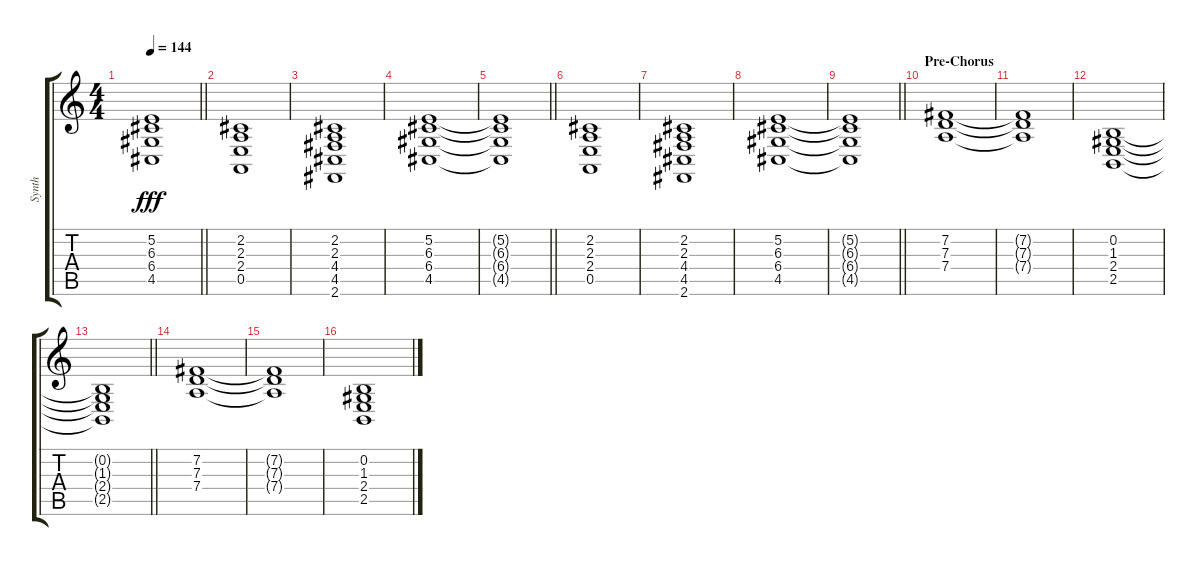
\track ("Synth" "Synth") {instrument synthstrings1}
\staff {score tabs}
\tuning (E4 B3 G3 D3 A2 E2) {hide}
\ts (4 4)
\tempo 144
\clef g2
\barLineRight lightlight
\ks c
(5.2{t} 6.3{t} 6.4{t} 4.5{t}).1{dy fff} |
(2.2 2.3 2.4 0.5).1 |
(2.2 2.3 4.4 4.5 2.6).1 |
(5.2 6.3 6.4 4.5).1 |
\barLineRight lightlight
(5.2{t} 6.3{t} 6.4{t} 4.5{t}).1 |
(2.2 2.3 2.4 0.5).1 |
(2.2 2.3 4.4 4.5 2.6).1 |
(5.2 6.3 6.4 4.5).1 |
\barLineRight lightlight
(5.2{t} 6.3{t} 6.4{t} 4.5{t}).1 |
\section ("" "Pre-Chorus")
(7.2 7.3 7.4).1 |
(7.2{t} 7.3{t} 7.4{t}).1 |
(0.2 1.3 2.4 2.5).1 |
\barLineRight lightlight
(0.2{t} 1.3{t} 2.4{t} 2.5{t}).1 |
(7.2 7.3 7.4).1 |
(7.2{t} 7.3{t} 7.4{t}).1 |
(0.2 1.3 2.4 2.5).1
